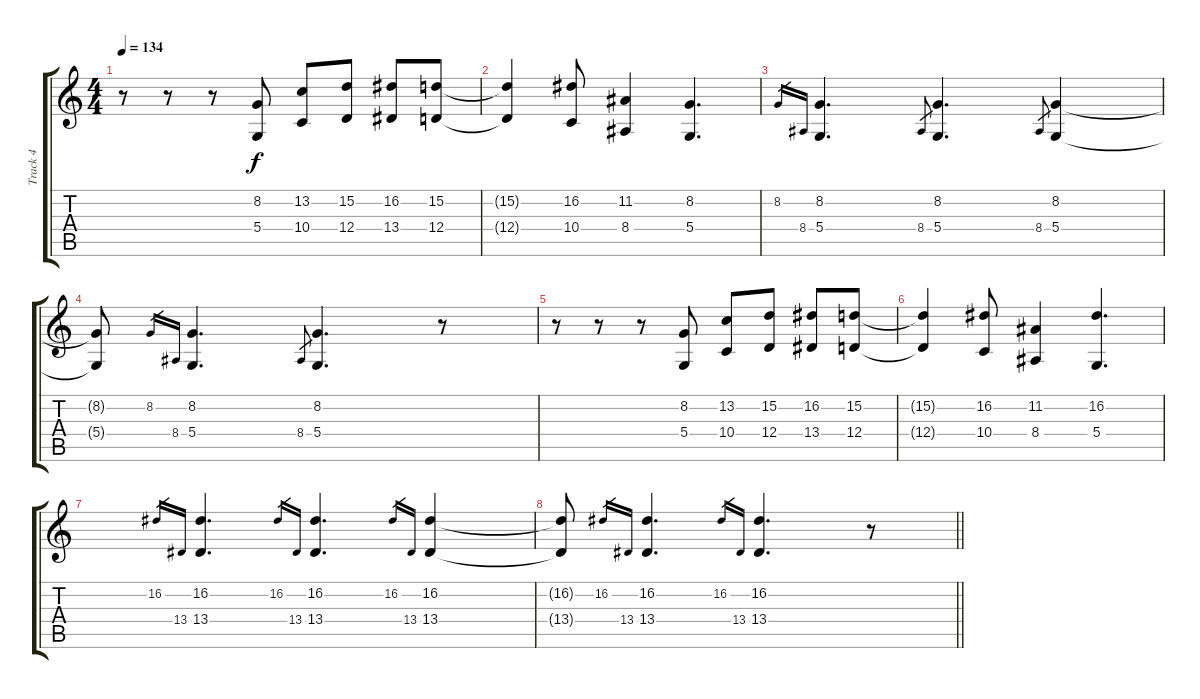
\track ("Track 4" "Track 4") {instrument tremolostrings}
\staff {score tabs}
\tuning (E4 B3 G3 D3 A2 E2) {hide}
\ts (4 4)
\tempo 134
\clef g2
\ks c
r.8{dy f volume 16 balance 16} r.8 r.8 (8.2 5.4).8 (13.2 10.4).8 (15.2 12.4).8 (16.2 13.4).8 (15.2 12.4).8 |
(15.2{t} 12.4{t}).4 (16.2 10.4).8 (11.2 8.4).4 (8.2 5.4).4{d} |
8.2.16{gr} 8.4.16{gr} (8.2 5.4).4{d volume 0 balance 0} 8.4.8{gr} (8.2 5.4).4{d} 8.4.8{gr} (8.2 5.4).4 |
(8.2{t} 5.4{t}).8 8.2.16{gr} 8.4.16{gr} (8.2 5.4).4{d} 8.4.8{gr} (8.2 5.4).4{d} r.8 |
r.8{volume 16 balance 8} r.8 r.8 (8.2 5.4).8 (13.2 10.4).8 (15.2 12.4).8 (16.2 13.4).8 (15.2 12.4).8 |
(15.2{t} 12.4{t}).4 (16.2 10.4).8 (11.2 8.4).4 (16.2 5.4).4{d} |
16.2.16{gr} 13.4.16{gr} (16.2 13.4).4{d volume 0 balance 0} 16.2.16{gr} 13.4.16{gr} (16.2 13.4).4{d} 16.2.16{gr} 13.4.16{gr} (16.2 13.4).4 |
\barLineRight lightlight
(16.2{t} 13.4{t}).8 16.2.16{gr} 13.4.16{gr} (16.2 13.4).4{d} 16.2.16{gr} 13.4.16{gr} (16.2 13.4).4{d} r.8
